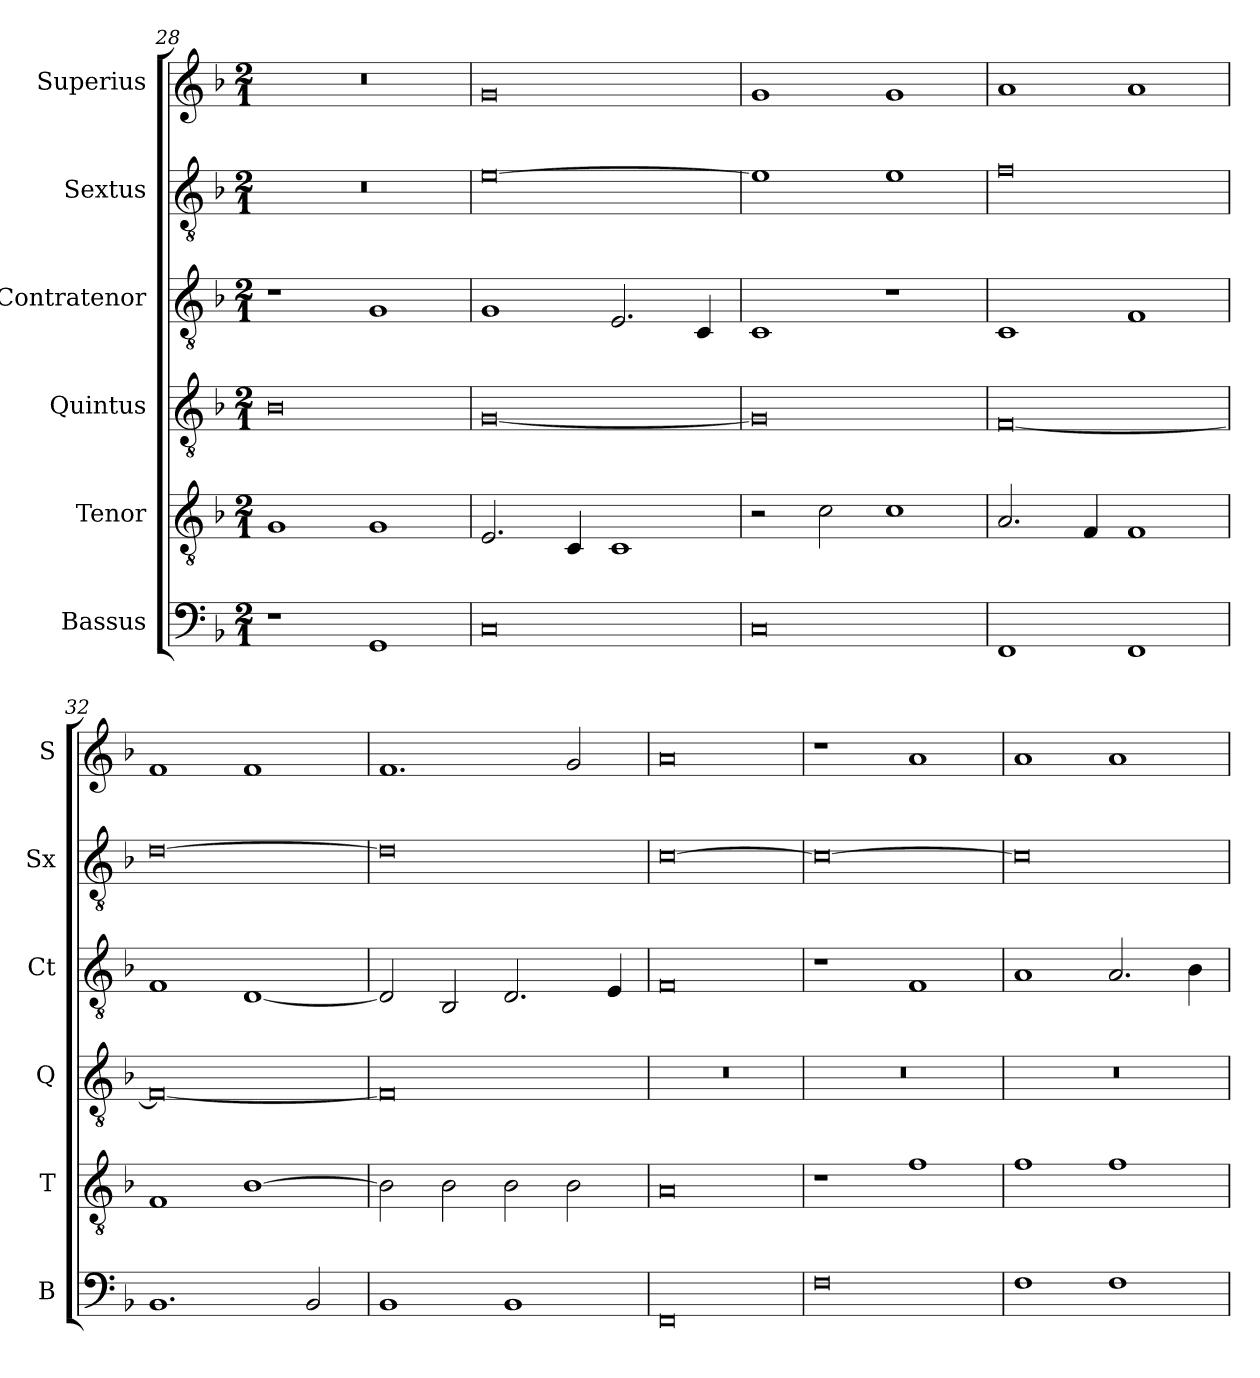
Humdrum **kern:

**kern	**kern	**kern	**kern	**kern	**kern
*part6	*part5	*part4	*part3	*part2	*part1
*staff6	*staff5	*staff4	*staff3	*staff2	*staff1
*I"Bassus	*I"Tenor	*I"Quintus	*I"Contratenor	*I"Sextus	*I"Superius
*I'B	*I'T	*I'Q	*I'Ct	*I'Sx	*I'S
*clefF4	*clefGv2	*clefGv2	*clefGv2	*clefGv2	*clefG2
*k[b-]	*k[b-]	*k[b-]	*k[b-]	*k[b-]	*k[b-]
*M2/1	*M2/1	*M2/1	*M2/1	*M2/1	*M2/1
=28	=28	=28	=28	=28	=28
1r	1G	0B-	1r	0r	0r
1GG	1G	.	1G	.	.
=29	=29	=29	=29	=29	=29
0C	2.E/	[0G	1G	[0e	0g
.	4C/	.	.	.	.
.	1C	.	2.E/	.	.
.	.	.	4C/	.	.
=30	=30	=30	=30	=30	=30
0C	2r	0G]	1C	1e]	1g
.	2c\	.	.	.	.
.	1c	.	1r	1e	1g
=31	=31	=31	=31	=31	=31
1FF	2.A/	[0F	1C	0f	1a
.	4F/	.	.	.	.
1FF	1F	.	1F	.	1a
=32	=32	=32	=32	=32	=32
1.BB-	1F	0F_	1F	[0d	1f
.	[1B-	.	[1D	.	1f
2BB-/	.	.	.	.	.
=33	=33	=33	=33	=33	=33
1BB-	2B-\]	0F]	2D/]	0d]	1.f
.	2B-\	.	2BB-/	.	.
1BB-	2B-\	.	2.D/	.	.
.	2B-\	.	.	.	2g/
.	.	.	4E/	.	.
=34	=34	=34	=34	=34	=34
0FF	0A	0r	0F	[0c	0a
=35	=35	=35	=35	=35	=35
0F	1r	0r	1r	0c_	1r
.	1f	.	1F	.	1a
=36	=36	=36	=36	=36	=36
1F	1f	0r	1A	0c]	1a
1F	1f	.	2.A/	.	1a
.	.	.	4B-\	.	.
=	=	=	=	=	=
*-	*-	*-	*-	*-	*-
